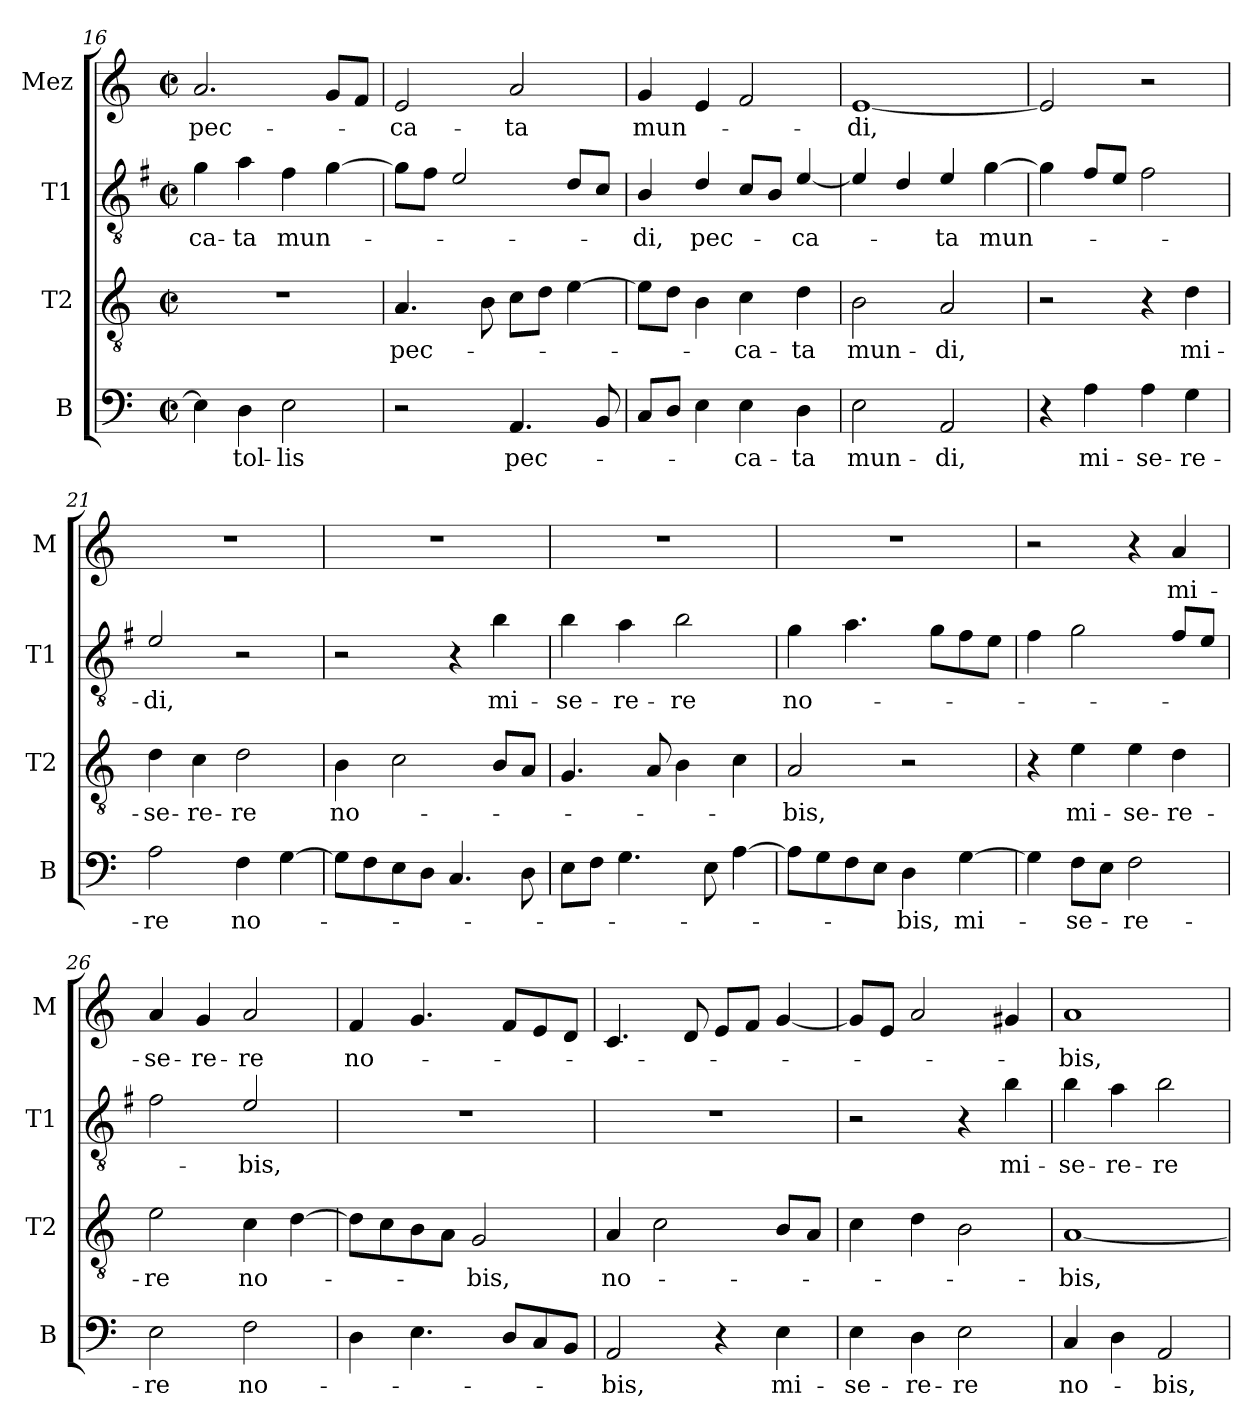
**kern	**text	**kern	**text	**kern	**text	**kern	**text
*part4	*part4	*part3	*part3	*part2	*part2	*part1	*part1
*staff4	*staff4	*staff3	*staff3	*staff2	*staff2	*staff1	*staff1
*I"B	*	*I"T2	*	*I"T1	*	*I"Mez	*
*I'B	*	*I'T2	*	*I'T1	*	*I'M	*
*clefF4	*	*clefGv2	*	*clefGv2	*	*clefG2	*
*	*	*	*	*ITrd4c7	*	*	*
*k[]	*	*k[]	*	*k[]	*	*k[]	*
*M2/2	*	*M2/2	*	*M2/2	*	*M2/2	*
*met(c|)	*	*met(c|)	*	*met(c|)	*	*met(c|)	*
=16	=16	=16	=16	=16	=16	=16	=16
!	!	!	!	!	!LO:LY:b	!	!LO:LY:b
4E\]	.	1r	.	4c\	ca-	2.a/	pec-
!	!LO:LY:b	!	!	!	!LO:LY:b	!	!
4D\	tol-	.	.	4d\	-ta	.	.
!	!LO:LY:b	!	!	!	!LO:LY:b	!	!
2E\	-lis	.	.	4B\	mun-	.	.
.	.	.	.	[4c\	.	8g/L	.
.	.	.	.	.	.	8f/J	.
=17	=17	=17	=17	=17	=17	=17	=17
!	!	!	!LO:LY:b	!	!	!	!LO:LY:b
2r	.	4.A/	pec-	8c\L]	.	2e/	-ca-
.	.	.	.	8B\J	.	.	.
.	.	.	.	2A/	.	.	.
.	.	8B\	.	.	.	.	.
!	!LO:LY:b	!	!	!	!	!	!LO:LY:b
4.AA/	pec-	8c\L	.	.	.	2a/	-ta
.	.	8d\J	.	.	.	.	.
.	.	[4e\	.	8G/L	.	.	.
8BB/	.	.	.	8F/J	.	.	.
=18	=18	=18	=18	=18	=18	=18	=18
!	!	!	!	!	!LO:LY:b	!	!LO:LY:b
8C/L	.	8e\L]	.	4E/	-di,	4g/	mun-
8D/J	.	8d\J	.	.	.	.	.
!	!	!	!	!	!LO:LY:b	!	!
4E\	.	4B\	.	4G/	pec-	4e/	.
!	!LO:LY:b	!	!LO:LY:b	!	!	!	!
4E\	-ca-	4c\	-ca-	8F/L	.	2f/	.
.	.	.	.	8E/J	.	.	.
!	!LO:LY:b	!	!LO:LY:b	!	!LO:LY:b	!	!
4D\	-ta	4d\	-ta	[4A/	-ca-	.	.
=19	=19	=19	=19	=19	=19	=19	=19
!	!LO:LY:b	!	!LO:LY:b	!	!	!	!LO:LY:b
2E\	mun-	2B\	mun-	4A/]	.	[1e	-di,
.	.	.	.	4G/	.	.	.
!	!LO:LY:b	!	!LO:LY:b	!	!LO:LY:b	!	!
2AA/	-di,	2A/	-di,	4A/	-ta	.	.
!	!	!	!	!	!LO:LY:b	!	!
.	.	.	.	[4c\	mun-	.	.
!!LO:PB:g=z
=20	=20	=20	=20	=20	=20	=20	=20
4r	.	2r	.	4c\]	.	2e/]	.
!	!LO:LY:b	!	!	!	!	!	!
4A\	mi-	.	.	8B/L	.	.	.
.	.	.	.	8A/J	.	.	.
!	!LO:LY:b	!	!	!	!	!	!
4A\	-se-	4r	.	2B\	.	2r	.
!	!LO:LY:b	!	!LO:LY:b	!	!	!	!
4G\	-re-	4d\	mi-	.	.	.	.
=21	=21	=21	=21	=21	=21	=21	=21
!	!LO:LY:b	!	!LO:LY:b	!	!LO:LY:b	!	!
2A\	-re	4d\	-se-	2A/	-di,	1r	.
!	!	!	!LO:LY:b	!	!	!	!
.	.	4c\	-re-	.	.	.	.
!	!LO:LY:b	!	!LO:LY:b	!	!	!	!
4F\	no-	2d\	-re	2r	.	.	.
[4G\	.	.	.	.	.	.	.
=22	=22	=22	=22	=22	=22	=22	=22
!	!	!	!LO:LY:b	!	!	!	!
8G\L]	.	4B\	no-	2r	.	1r	.
8F\	.	.	.	.	.	.	.
8E\	.	2c\	.	.	.	.	.
8D\J	.	.	.	.	.	.	.
4.C/	.	.	.	4r	.	.	.
!	!	!	!	!	!LO:LY:b	!	!
.	.	8B/L	.	4e\	mi-	.	.
8D\	.	8A/J	.	.	.	.	.
=23	=23	=23	=23	=23	=23	=23	=23
!	!	!	!	!	!LO:LY:b	!	!
8E\L	.	4.G/	.	4e\	-se-	1r	.
8F\J	.	.	.	.	.	.	.
!	!	!	!	!	!LO:LY:b	!	!
4.G\	.	.	.	4d\	-re-	.	.
.	.	8A/	.	.	.	.	.
!	!	!	!	!	!LO:LY:b	!	!
.	.	4B\	.	2e\	-re	.	.
8E\	.	.	.	.	.	.	.
[4A\	.	4c\	.	.	.	.	.
=24	=24	=24	=24	=24	=24	=24	=24
!	!	!	!LO:LY:b	!	!LO:LY:b	!	!
8A\L]	.	2A/	-bis,	4c\	no-	1r	.
8G\	.	.	.	.	.	.	.
8F\	.	.	.	4.d\	.	.	.
8E\J	.	.	.	.	.	.	.
!	!LO:LY:b	!	!	!	!	!	!
4D\	bis,	2r	.	.	.	.	.
.	.	.	.	8c\L	.	.	.
!	!LO:LY:b	!	!	!	!	!	!
[4G\	mi-	.	.	8B\	.	.	.
.	.	.	.	8A\J	.	.	.
!!LO:LB:g=z
=25	=25	=25	=25	=25	=25	=25	=25
4G\]	.	4r	.	4B\	.	2r	.
!	!LO:LY:b	!	!LO:LY:b	!	!	!	!
8F\L	-se-	4e\	mi-	2c\	.	.	.
8E\J	.	.	.	.	.	.	.
!	!LO:LY:b	!	!LO:LY:b	!	!	!	!
2F\	-re-	4e\	-se-	.	.	4r	.
!	!	!	!LO:LY:b	!	!	!	!LO:LY:b
.	.	4d\	-re-	8B/L	.	4a/	mi-
.	.	.	.	8A/J	.	.	.
=26	=26	=26	=26	=26	=26	=26	=26
!	!LO:LY:b	!	!LO:LY:b	!	!	!	!LO:LY:b
2E\	-re	2e\	-re	2B\	.	4a/	-se-
!	!	!	!	!	!	!	!LO:LY:b
.	.	.	.	.	.	4g/	-re-
!	!LO:LY:b	!	!LO:LY:b	!	!LO:LY:b	!	!LO:LY:b
2F\	no-	4c\	no-	2A/	-bis,	2a/	-re
.	.	[4d\	.	.	.	.	.
=27	=27	=27	=27	=27	=27	=27	=27
!	!	!	!	!	!	!	!LO:LY:b
4D\	.	8d\L]	.	1r	.	4f/	no-
.	.	8c\	.	.	.	.	.
4.E\	.	8B\	.	.	.	4.g/	.
.	.	8A\J	.	.	.	.	.
!	!	!	!LO:LY:b	!	!	!	!
.	.	2G/	-bis,	.	.	.	.
8D/L	.	.	.	.	.	8f/L	.
8C/	.	.	.	.	.	8e/	.
8BB/J	.	.	.	.	.	8d/J	.
=28	=28	=28	=28	=28	=28	=28	=28
!	!LO:LY:b	!	!LO:LY:b	!	!	!	!
2AA/	-bis,	4A/	no-	1r	.	4.c/	.
.	.	2c\	.	.	.	.	.
.	.	.	.	.	.	8d/	.
4r	.	.	.	.	.	8e/L	.
.	.	.	.	.	.	8f/J	.
!	!LO:LY:b	!	!	!	!	!	!
4E\	mi-	8B/L	.	.	.	[4g/	.
.	.	8A/J	.	.	.	.	.
=29	=29	=29	=29	=29	=29	=29	=29
!	!LO:LY:b	!	!	!	!	!	!
4E\	-se-	4c\	.	2r	.	8g/L]	.
.	.	.	.	.	.	8e/J	.
!	!LO:LY:b	!	!	!	!	!	!
4D\	-re-	4d\	.	.	.	2a/	.
!	!LO:LY:b	!	!	!	!	!	!
2E\	-re	2B\	.	4r	.	.	.
!	!	!	!	!	!LO:LY:b	!	!
.	.	.	.	4e\	mi-	4g#X/	.
=30	=30	=30	=30	=30	=30	=30	=30
!	!LO:LY:b	!	!LO:LY:b	!	!LO:LY:b	!	!LO:LY:b
4C/	no-	[1A	-bis,	4e\	-se-	1a	-bis,
!	!	!	!	!	!LO:LY:b	!	!
4D\	.	.	.	4d\	-re-	.	.
!	!LO:LY:b	!	!	!	!LO:LY:b	!	!
2AA/	-bis,	.	.	2e\	-re	.	.
=	=	=	=	=	=	=	=
*-	*-	*-	*-	*-	*-	*-	*-
